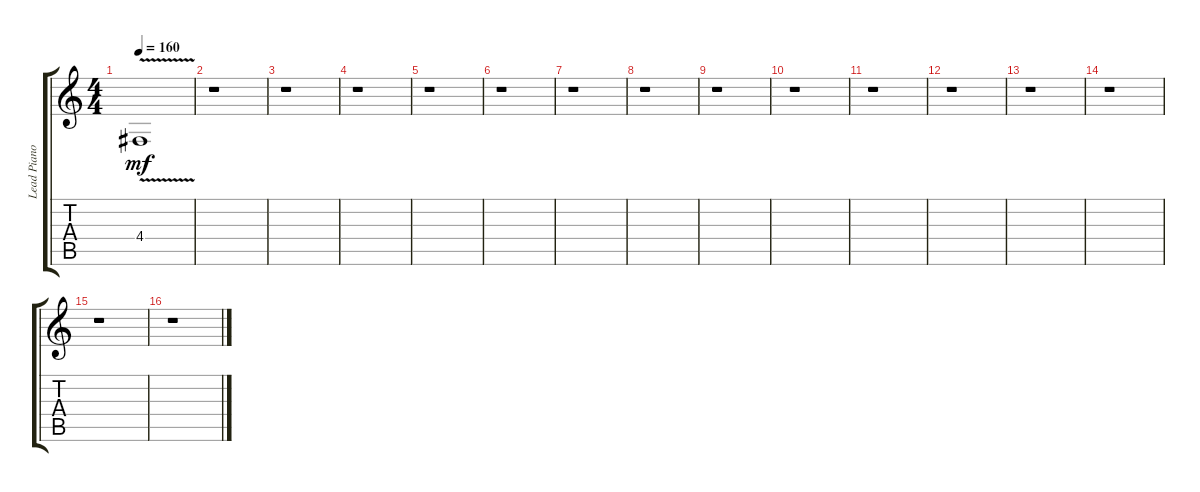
\track ("Lead Piano" "Lead Piano") {instrument brightacousticpiano}
\staff {score tabs}
\tuning (E4 B3 G3 D3 A2 D2) {hide}
\ts (4 4)
\tempo 160
\clef g2
\ks c
4.4{v t}.1{dy mf} |
r.1 |
r.1 |
r.1 |
r.1 |
r.1 |
r.1 |
r.1 |
r.1 |
r.1 |
r.1 |
r.1 |
r.1 |
r.1 |
r.1 |
r.1
